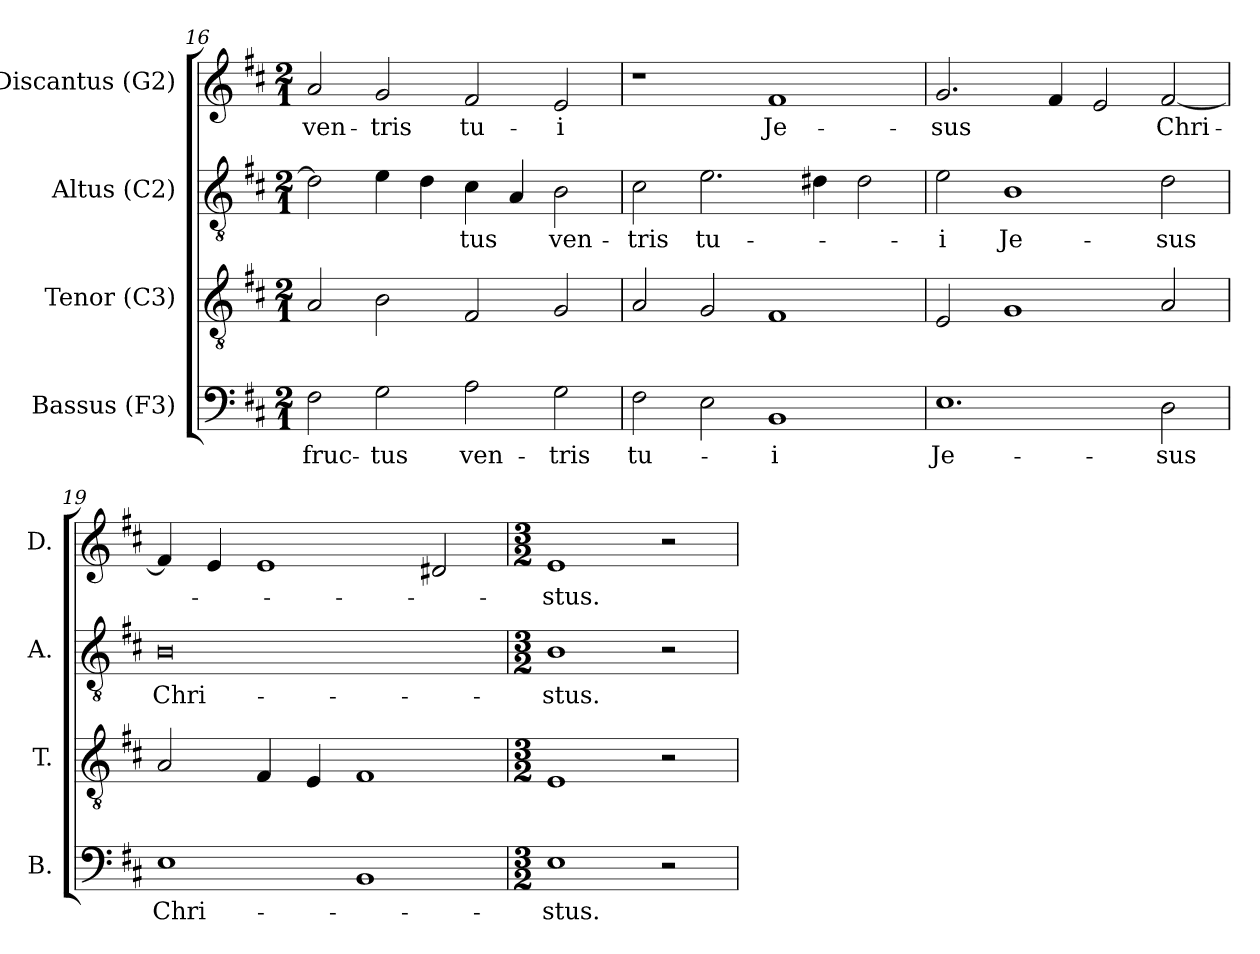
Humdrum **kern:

**kern	**text	**kern	**kern	**text	**kern	**text
*part4	*part4	*part3	*part2	*part2	*part1	*part1
*staff4	*staff4	*staff3	*staff2	*staff2	*staff1	*staff1
*I"Bassus (F3)	*	*I"Tenor (C3)	*I"Altus (C2)	*	*I"Discantus (G2)	*
*I'B.	*	*I'T.	*I'A.	*	*I'D.	*
!!LO:LB:g=z
*clefF4	*	*clefGv2	*clefGv2	*	*clefG2	*
*	*	*ITrd7c12	*ITrd7c12	*	*	*
*k[f#c#]	*	*k[f#c#]	*k[f#c#]	*	*k[f#c#]	*
*D:	*	*D:	*D:	*	*D:	*
*M2/1	*	*M2/1	*M2/1	*	*M2/1	*
=16	=16	=16	=16	=16	=16	=16
!	!LO:LY:b:color=#000000	!	!	!	!	!
!	!	!	!	!	!	!LO:LY:b:color=#000000
2F#i\	fruc-	2AAi/	2Di\]	.	2ai/	ven-
!	!LO:LY:b:color=#000000	!	!	!	!	!
!	!	!	!	!	!	!LO:LY:b:color=#000000
2Gi\	-tus	2BBi\	4Ei\	.	2gi/	-tris
.	.	.	4Di\	.	.	.
!	!LO:LY:b:color=#000000	!	!	!	!	!
!	!	!	!	!LO:LY:b:color=#000000	!	!
!	!	!	!	!	!	!LO:LY:b:color=#000000
2Ai\	ven-	2FF#i/	4C#i\	-tus	2f#i/	tu-
.	.	.	4AAi/	.	.	.
!	!LO:LY:b:color=#000000	!	!	!	!	!
!	!	!	!	!LO:LY:b:color=#000000	!	!
!	!	!	!	!	!	!LO:LY:b:color=#000000
2Gi\	-tris	2GGi/	2BBi\	ven-	2ei/	-i
=17	=17	=17	=17	=17	=17	=17
!	!LO:LY:b:color=#000000	!	!	!	!	!
!	!	!	!	!LO:LY:b:color=#000000	!	!
2F#i\	tu-	2AAi/	2C#i\	-tris	1r	.
!	!	!	!	!LO:LY:b:color=#000000	!	!
2Ei\	.	2GGi/	2.Ei\	tu-	.	.
!	!LO:LY:b:color=#000000	!	!	!	!	!
!	!	!	!	!	!	!LO:LY:b:color=#000000
1BBi	-i	1FF#i	.	.	1f#i	Je-
.	.	.	4D#Xi\	.	.	.
.	.	.	2D#i\	.	.	.
=18	=18	=18	=18	=18	=18	=18
!	!LO:LY:b:color=#000000	!	!	!	!	!
!	!	!	!	!LO:LY:b:color=#000000	!	!
!	!	!	!	!	!	!LO:LY:b:color=#000000
1.Ei	Je-	2EEi/	2Ei\	-i	2.gi/	-sus
!	!	!	!	!LO:LY:b:color=#000000	!	!
.	.	1GGi	1BBi	Je-	.	.
.	.	.	.	.	4f#i/	.
.	.	.	.	.	2ei/	.
!	!LO:LY:b:color=#000000	!	!	!	!	!
!	!	!	!	!LO:LY:b:color=#000000	!	!
!	!	!	!	!	!	!LO:LY:b:color=#000000
2Di\	-sus	2AAi/	2Di\	-sus	[2f#i/	Chri-
=19	=19	=19	=19	=19	=19	=19
!	!LO:LY:b:color=#000000	!	!	!	!	!
!	!	!	!	!LO:LY:b:color=#000000	!	!
1Ei	Chri-	2AAi/	0BBi	Chri-	4f#i/]	.
.	.	.	.	.	4ei/	.
.	.	4FF#i/	.	.	1ei	.
.	.	4EEi/	.	.	.	.
1BBi	.	1FF#i	.	.	.	.
.	.	.	.	.	2d#Xi/	.
!!LO:LB:g=z
=20	=20	=20	=20	=20	=20	=20
*M3/2	*	*M3/2	*M3/2	*	*M3/2	*
!	!LO:LY:b:color=#000000	!	!	!	!	!
!	!	!	!	!LO:LY:b:color=#000000	!	!
!	!	!	!	!	!	!LO:LY:b:color=#000000
1Ei	-stus.	1EEi	1BBi	-stus.	1ei	-stus.
2r	.	2r	2r	.	2r	.
=	=	=	=	=	=	=
*-	*-	*-	*-	*-	*-	*-
